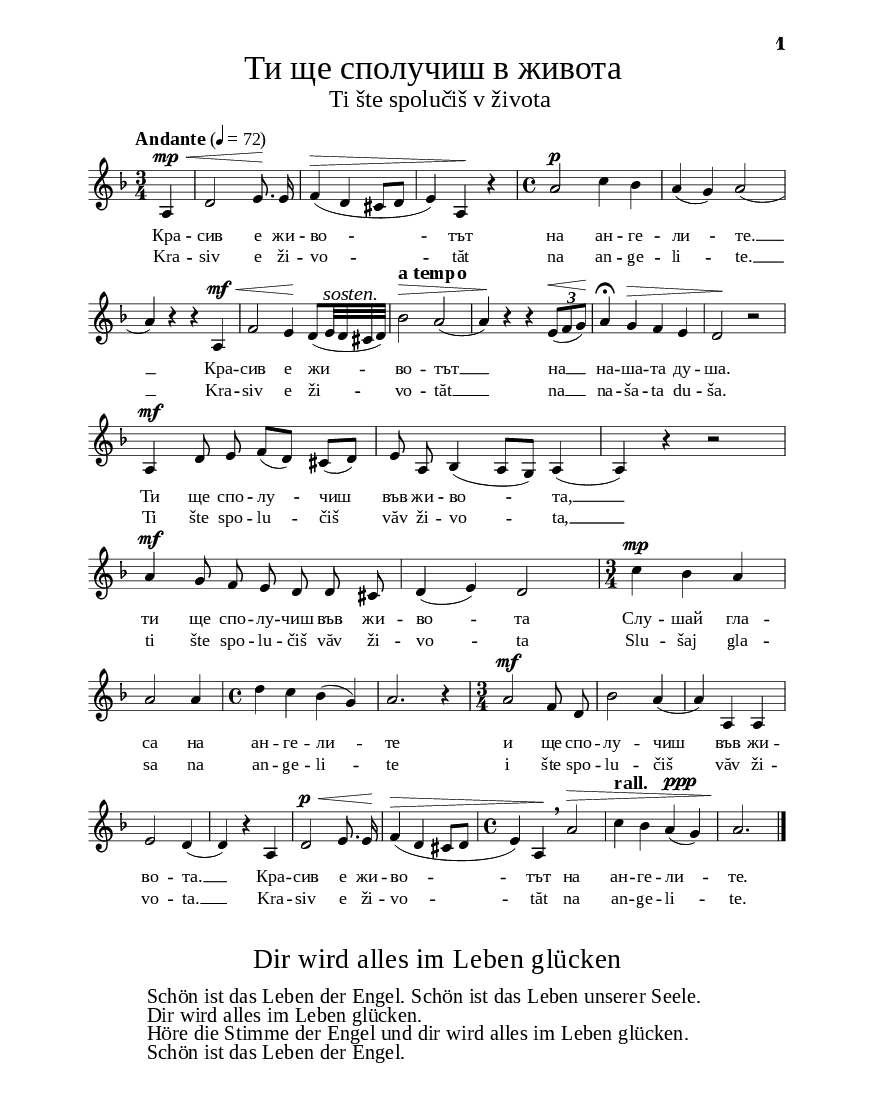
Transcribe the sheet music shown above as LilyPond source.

\version "2.24.3"

% include paper part and global functions
\include "include/globals.ily"

\bookpart {
  \label #'ref214
  \tocItem \markup "Ти ще сполучиш в живота – Ti šte spolučiš v života"
  \include "include/bookpart-paper.ily"
  \score {
    \include "include/score-layout.ily"

    \new Voice \absolute {
      \clef treble
      \key d \minor
      \time 3/4
      \tempoFunc "Andante" 4 "72"
      \autoBeamOff
      \partial 4

      a4^\mp^\< | d'2 e'8. \! e'16 | f'4^\> ( d'4 cis'8[d'8] |  e'4 ) a4 \! r4 |

      \time 4/4  a'2^ \p c''4 bes'4 | a'4 ( g'4 ) a'2 ( | \break a'4 ) r4 r4 a4^\mf ^\< | f'2 e'4 \! d'8 ^\markup { \huge \italic "   sosten."} [( e'32 d'32 cis'32 d'32 )] |

      \once \override Hairpin.shorten-pair = #'(0 . -3) bes'2^\> ^\markup { \huge \bold "a tempo" } a'2 ( | a'4 ) \! r4 r4 \override TupletNumber.text = \markup { \bold "3"} \times 2/3  { e'8^\< [( f'8 g'8 )] } | a'4 \! \fermata
      \once \override Hairpin.to-barline = ##f
      g'4^\> f'4 e'4 |   d'2 \! r2 | \break

      a4^\mf d'8 e'8 f'8 [( d'8 )]  cis'8 [( d'8 )] | e'8 a8 bes4 ( a8 [g8] ) a4 ( | a4 ) r4 r2 |  \break

      a'4^\mf g'8 f'8 e'8 d'8 d'8 cis'8 |d'4 ( e'4 ) d'2 | \time 3/4  | c''4^\mp bes'4 a'4 | \break

      a'2 a'4 | \time 4/4  d''4 c''4 bes'4 ( g'4 ) | a'2. r4 | \time 3/4 | a'2^\mf f'8 d'8 |

      bes'2 a'4 ( | a'4 ) a4 a4 |   \break e'2 d'4 ( | d'4 ) r4 a4 |

      d'2^\p^\< e'8. e'16 \! |


      f'4^\> ( d'4 cis'8 [d'8] | \time 4/4  e'4 ) a4 \! \breathe

      a'2  ^\> | \tempo"rall." c''4 bes'4 a'4^\markup { \dynamic "ppp"} ( g'4 ) | a'2. \! \bar "|."

    }
    \addlyrics {

      Кра -- сив е жи -- во -- тът на ан -- ге -- ли -- те. __
      Кра -- сив е жи -- во -- тът __ на __ на -- ша -- та ду -- ша.
      Ти ще спо -- лу -- чиш във жи -- во -- та, __
      ти ще спо -- лу -- чиш във жи -- во -- та
      Слу -- шай гла -- са на ан -- ге -- ли -- те
      и ще спо -- лу -- чиш във жи -- во -- та. __
      Кра -- сив е жи -- во -- тът на ан -- ге -- ли -- те.

    }

    \addlyrics {

      Kra -- siv e ži -- vo -- tăt na an -- ge -- li -- te. __
      Kra -- siv e ži -- vo -- tăt __ na __ na -- ša -- ta du -- ša.
      Ti šte spo -- lu -- čiš văv ži -- vo -- ta, __
      ti šte spo -- lu -- čiš văv ži -- vo -- ta
      Slu -- šaj gla -- sa na an -- ge -- li -- te
      i šte spo -- lu -- čiš văv ži -- vo -- ta. __
      Kra -- siv e ži -- vo -- tăt na an -- ge -- li -- te.

    }

    \header {
      title = \titleFunc "Ти ще сполучиш в живота "" Ti šte spolučiš v života"
    }

    \midi{}

  } % score

  \markup \vspace #1.5
  % include foreign translation(s) of the song
  \version "2.24.4"

\markup \fill-line { \fontsize #deTitleFontSize "Dir wird alles im Leben glücken" }
\markup \null
\markup \null
\markup \abs-fontsize #10 {
    \hspace #5
    \override #`(baseline-skip . ,deCoupletBaselineSkip)
    \column {
      \line {   "   " Schön ist das Leben der Engel. Schön ist das Leben unserer Seele.}
      \line {   "   " Dir wird alles im Leben glücken. }
      \line {   "   " Höre die Stimme der Engel und dir wird alles im Leben glücken. }
      \line {   "   " Schön ist das Leben der Engel.  }
    }
}



} % bookpart

% Più mosso
%
